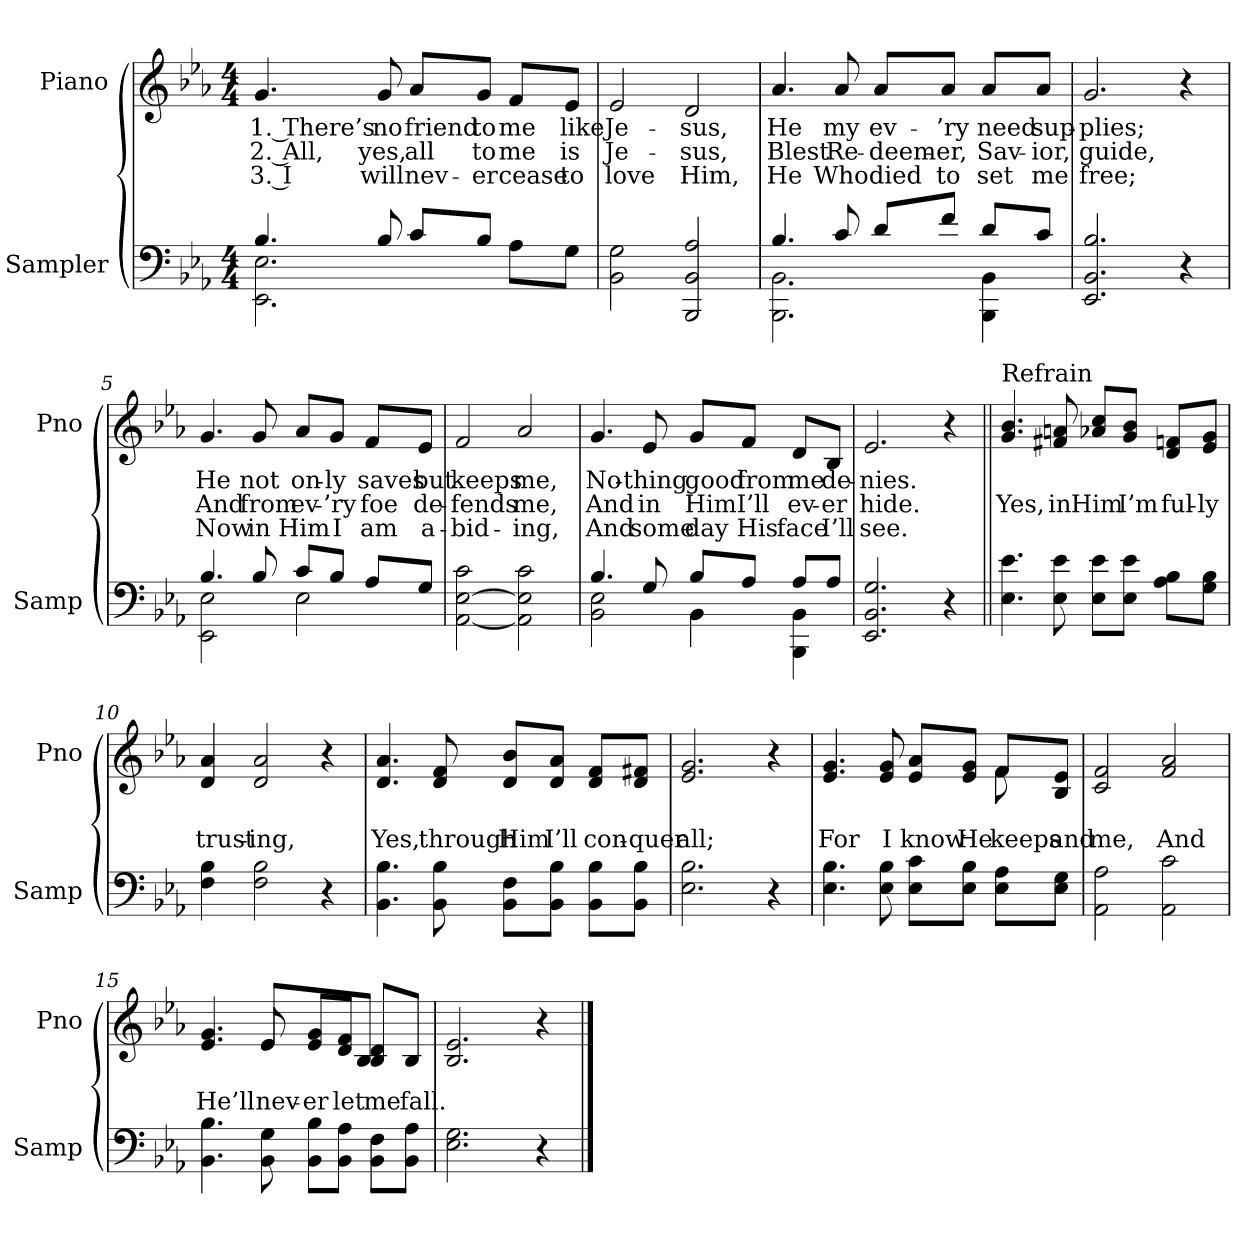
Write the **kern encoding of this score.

**kern	**kern	**text	**text	**text
*part2	*part1	*part1	*part1	*part1
*staff2	*staff1	*staff1	*staff1	*staff1
*I"Sampler	*I"Piano	*	*	*
*I'Samp	*I'Pno	*	*	*
*clefF4	*clefG2	*	*	*
*k[b-e-a-]	*k[b-e-a-]	*	*	*
*E-:	*E-:	*	*	*
*M4/4	*M4/4	*	*	*
=1	=1	=1	=1	=1
*^	*	*	*	*
4.B-/	2.EE- 2.E-	4.g	1. There’s	2. All,	3. I
8B-/	.	8g	no	yes,	will
8c/L	.	8a-/L	friend	all	nev-
8B-/J	.	8g/J	to	to	-er
8A-\L	4ryy	8f/L	me	me	cease
8G\J	.	8e-/J	like	is	to
*v	*v	*	*	*	*
=2	=2	=2	=2	=2
2BB- 2G	2e-	Je-	Je-	love
2BBB- 2BB- 2A-	2d	-sus,	-sus,	Him,
=3	=3	=3	=3	=3
*^	*	*	*	*
4.B-/	2.BBB- 2.BB-	4.a-	He	Blest	He
8c/	.	8a-	my	Re-	Who
8d/L	.	8a-/L	ev-	-deem-	died
8f/J	.	8a-/J	-’ry	-er,	to
8d/L	4BBB- 4BB-	8a-/L	need	Sav-	set
8c/J	.	8a-/J	sup-	-ior,	me
*v	*v	*	*	*	*
=4	=4	=4	=4	=4
2.EE- 2.BB- 2.B-	2.g	-plies;	guide,	free;
4r	4r	.	.	.
=5	=5	=5	=5	=5
*^	*	*	*	*
4.B-/	2EE- 2E-	4.g	He	And	Now
8B-/	.	8g	not	from	in
8c/L	2E-	8a-/L	on-	ev-	Him
8B-/J	.	8g/J	-ly	-’ry	I
8A-/L	.	8f/L	saves	foe	am
8G/J	.	8e-/J	but	de-	a-
*v	*v	*	*	*	*
=6	=6	=6	=6	=6
[2AA- [2E- 2c	2f	keeps	-fends	-bid-
2AA-] 2E-] 2c	2a-	me,	me,	-ing,
=7	=7	=7	=7	=7
*^	*	*	*	*
4.B-/	2BB- 2E-	4.g	No-	And	And
8G/	.	8e-	-thing	in	some
8B-/L	4BB-	8g/L	good	Him	day
8A-/J	.	8f/J	from	I’ll	His
8A-/L	4BBB- 4BB-	8d/L	me	ev-	face
8A-/J	.	8B-/J	de-	-er	I’ll
*v	*v	*	*	*	*
=8	=8	=8	=8	=8
2.EE- 2.BB- 2.G	2.e-	-nies.	hide.	see.
4r	4r	.	.	.
=9||	=9||	=9||	=9||	=9||
!	!LO:TX:t=Refrain	!	!	!
4.E- 4.e-	4.g 4.b-	.	Yes,	.
8E- 8e-	8f#X 8an	.	in	.
8E-\ 8e-\L	8a-X/ 8cc/L	.	Him	.
8E-\ 8e-\J	8g/ 8b-/J	.	I’m	.
8A-\ 8B-\L	8d/ 8fn/L	.	ful-	.
8G\ 8B-\J	8e-/ 8g/J	.	-ly	.
=10	=10	=10	=10	=10
4F 4B-	4d 4a-	.	trust-	.
2F 2B-	2d 2a-	.	-ing,	.
4r	4r	.	.	.
=11	=11	=11	=11	=11
4.BB- 4.B-	4.d 4.a-	.	Yes,	.
8BB- 8B-	8d 8f	.	through	.
8BB-\ 8F\L	8d/ 8b-/L	.	Him	.
8BB-\ 8B-\J	8d/ 8a-/J	.	I’ll	.
8BB-\ 8B-\L	8d/ 8f/L	.	con-	.
8BB-\ 8B-\J	8d/ 8f#X/J	.	-quer	.
=12	=12	=12	=12	=12
2.E- 2.B-	2.e- 2.g	.	all;	.
4r	4r	.	.	.
=13	=13	=13	=13	=13
*	*^	*	*	*
4.E- 4.B-	4.e- 4.g	2.ryy	.	For	.
8E- 8B-	8e- 8g	.	.	I	.
8E-\ 8c\L	8e-/ 8a-/L	.	.	know	.
8E-\ 8B-\J	8e-/ 8g/J	.	.	He	.
8E-\ 8A-\L	8f/L	8f	.	keeps	.
8E-\ 8G\J	8B-/ 8e-/J	8ryy	.	and	.
*	*v	*v	*	*	*
=14	=14	=14	=14	=14
2AA- 2A-	2c 2f	.	me,	.
2AA- 2c	2f 2a-	.	And	.
=15	=15	=15	=15	=15
*	*^	*	*	*
4.BB- 4.B-	4.e- 4.g	4.ryy	.	He’ll	.
8BB- 8G	8e-/	8e-/L	.	nev-	.
8BB-\ 8B-\L	8e-/ 8g/L	4ryy	.	-er	.
8BB-\ 8A-\J	8d/ 8f/J	.	.	let	.
8BB-\ 8F\L	8B-/ 8d/L	8B-/J	.	me	.
8BB-\ 8A-\J	8B-/J	8ryy	.	fall.	.
*	*v	*v	*	*	*
=16	=16	=16	=16	=16
2.E- 2.G	2.B- 2.e-	.	.	.
4r	4r	.	.	.
==	==	==	==	==
*-	*-	*-	*-	*-
